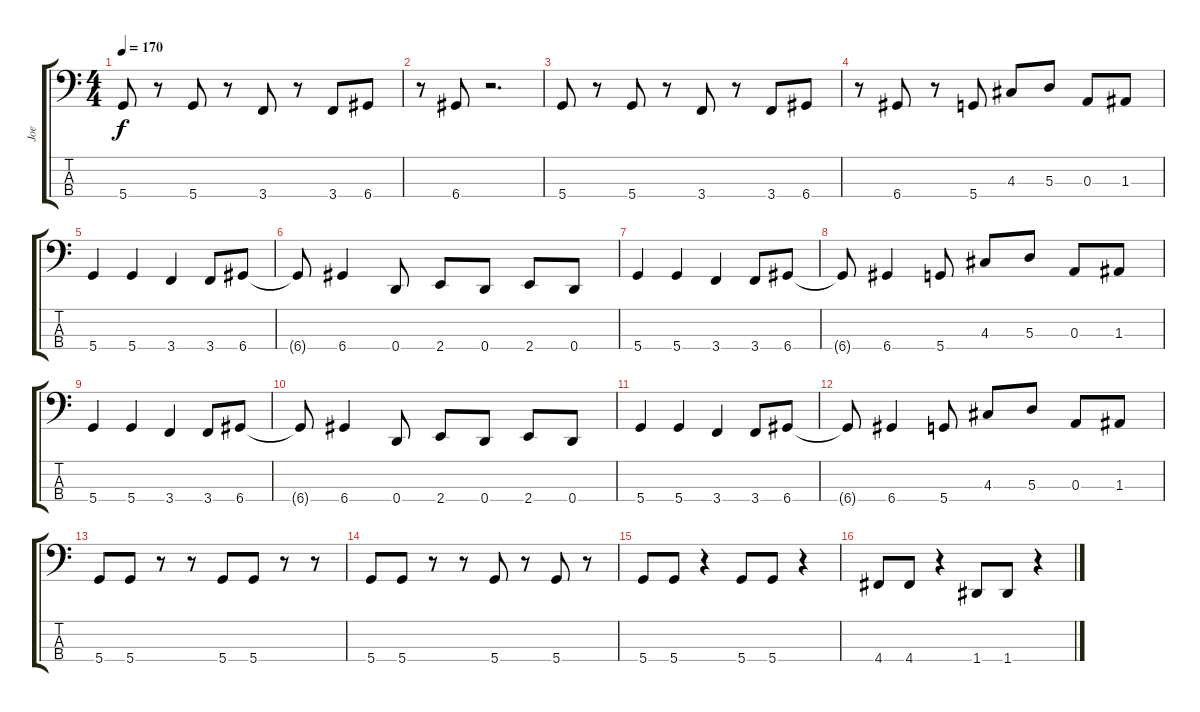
\track ("Joe" "Joe") {instrument electricbasspick}
\staff {score tabs}
\tuning (G2 D2 A1 D1) {hide}
\ts (4 4)
\tempo 170
\clef f4
\ks c
5.4.8{dy f} r.8 5.4.8 r.8 3.4.8 r.8 3.4.8 6.4.8 |
r.8 6.4.8 r.2{d} |
5.4.8 r.8 5.4.8 r.8 3.4.8 r.8 3.4.8 6.4.8 |
r.8 6.4.8 r.8 5.4.8 4.3.8 5.3.8 0.3.8 1.3.8 |
5.4.4 5.4.4 3.4.4 3.4.8 6.4.8 |
6.4{t}.8 6.4.4 0.4.8 2.4.8 0.4.8 2.4.8 0.4.8 |
5.4.4 5.4.4 3.4.4 3.4.8 6.4.8 |
6.4{t}.8 6.4.4 5.4.8 4.3.8 5.3.8 0.3.8 1.3.8 |
5.4.4 5.4.4 3.4.4 3.4.8 6.4.8 |
6.4{t}.8 6.4.4 0.4.8 2.4.8 0.4.8 2.4.8 0.4.8 |
5.4.4 5.4.4 3.4.4 3.4.8 6.4.8 |
6.4{t}.8 6.4.4 5.4.8 4.3.8 5.3.8 0.3.8 1.3.8 |
5.4.8 5.4.8 r.8 r.8 5.4.8 5.4.8 r.8 r.8 |
5.4.8 5.4.8 r.8 r.8 5.4.8 r.8 5.4.8 r.8 |
5.4.8 5.4.8 r.4 5.4.8 5.4.8 r.4 |
4.4.8 4.4.8 r.4 1.4.8 1.4.8 r.4
